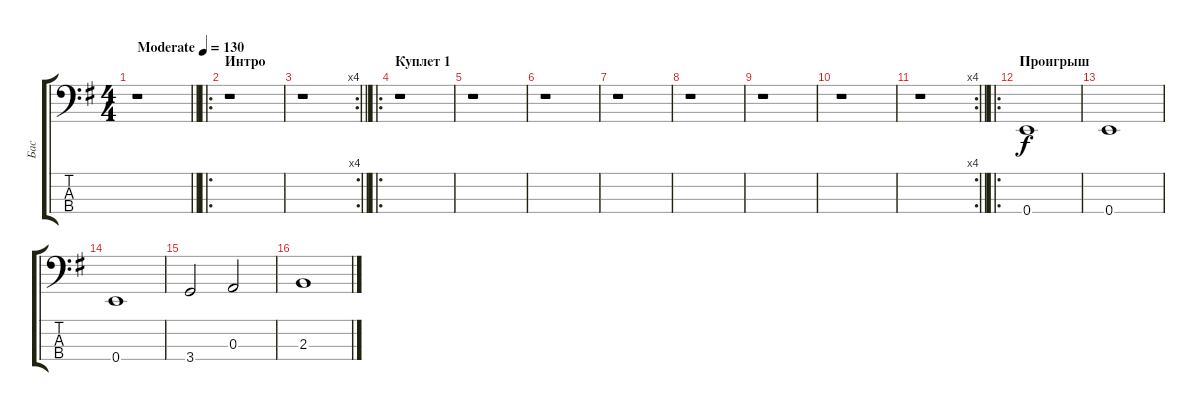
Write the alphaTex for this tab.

\track ("Бас" "Бас") {instrument electricbassfinger}
\staff {score tabs}
\tuning (G2 D2 A1 E1) {hide}
\ts (4 4)
\tempo (130 "Moderate")
\clef f4
\barLineRight lightlight
\ks eminor
r.1{dy f instrument electricbassfinger} |
\ro
\section ("" "Интро")
r.1 |
\rc 4
\barLineRight lightlight
r.1 |
\ro
\section ("" "Куплет 1")
r.1 |
r.1 |
r.1 |
r.1 |
r.1 |
r.1 |
r.1 |
\rc 4
\barLineRight lightlight
r.1 |
\ro
\section ("" "Проигрыш")
0.4.1 |
0.4.1 |
0.4.1 |
3.4.2 0.3.2 |
2.3.1
